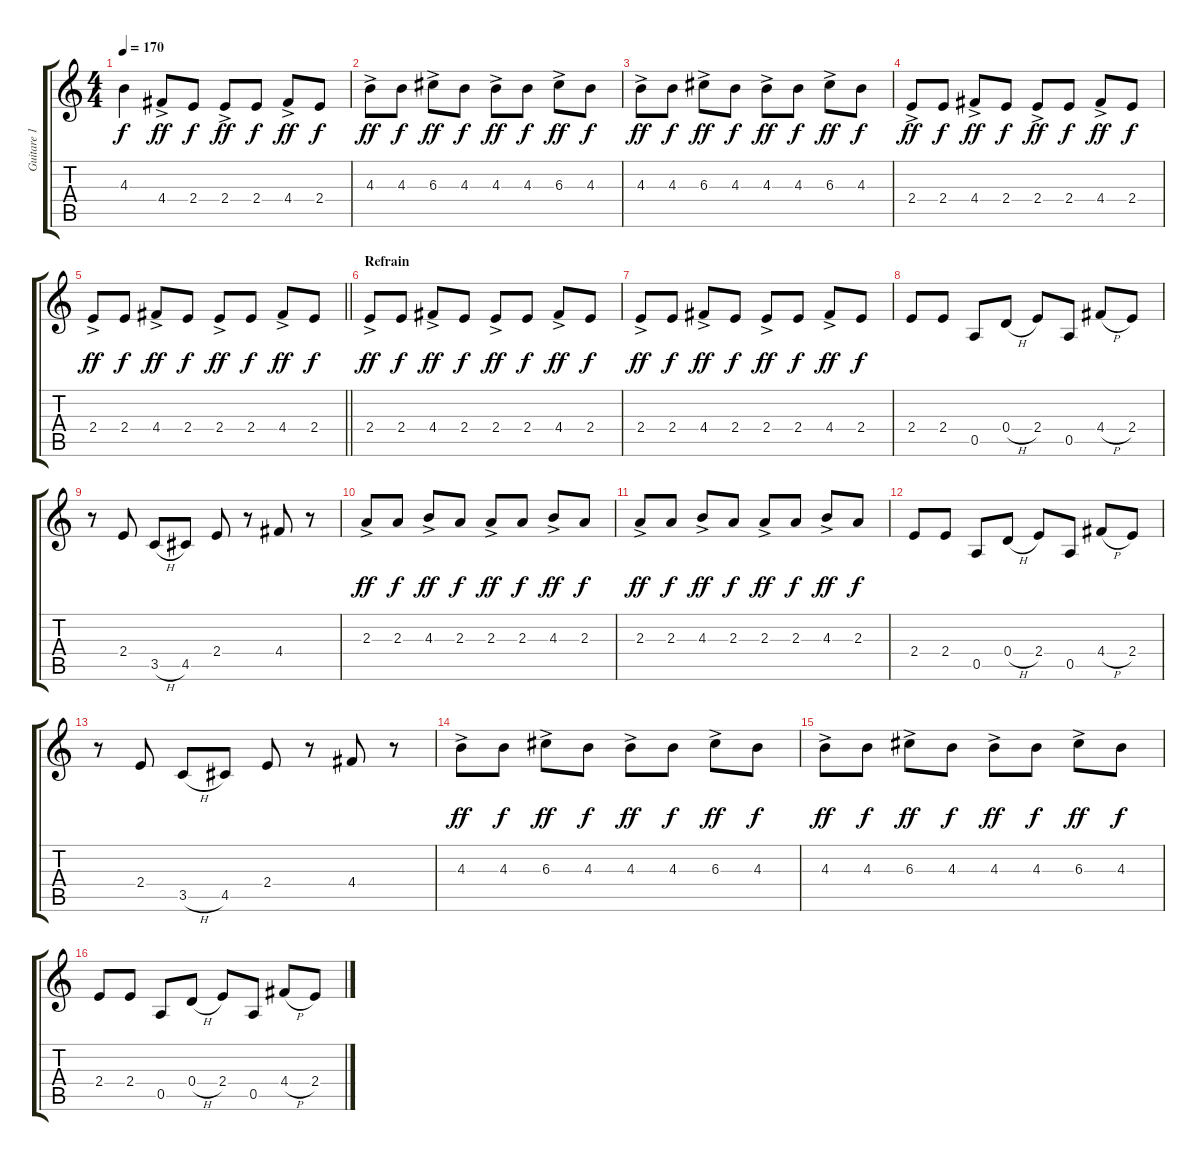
\track ("Guitare 1" "Guitare 1") {instrument overdrivenguitar}
\staff {score tabs}
\tuning (E4 B3 G3 D3 A2 E2) {hide}
\ts (4 4)
\tempo 170
\clef g2
\ks c
4.3{t}.4{dy f} 4.4{ac}.8{dy ff} 2.4.8{dy f} 2.4{ac}.8{dy ff} 2.4.8{dy f} 4.4{ac}.8{dy ff} 2.4.8{dy f} |
4.3{ac}.8{dy ff} 4.3.8{dy f} 6.3{ac}.8{dy ff} 4.3.8{dy f} 4.3{ac}.8{dy ff} 4.3.8{dy f} 6.3{ac}.8{dy ff} 4.3.8{dy f} |
4.3{ac}.8{dy ff} 4.3.8{dy f} 6.3{ac}.8{dy ff} 4.3.8{dy f} 4.3{ac}.8{dy ff} 4.3.8{dy f} 6.3{ac}.8{dy ff} 4.3.8{dy f} |
2.4{ac}.8{dy ff} 2.4.8{dy f} 4.4{ac}.8{dy ff} 2.4.8{dy f} 2.4{ac}.8{dy ff} 2.4.8{dy f} 4.4{ac}.8{dy ff} 2.4.8{dy f} |
\barLineRight lightlight
2.4{ac}.8{dy ff} 2.4.8{dy f} 4.4{ac}.8{dy ff} 2.4.8{dy f} 2.4{ac}.8{dy ff} 2.4.8{dy f} 4.4{ac}.8{dy ff} 2.4.8{dy f} |
\section ("" "Refrain")
2.4{ac}.8{dy ff} 2.4.8{dy f} 4.4{ac}.8{dy ff} 2.4.8{dy f} 2.4{ac}.8{dy ff} 2.4.8{dy f} 4.4{ac}.8{dy ff} 2.4.8{dy f} |
2.4{ac}.8{dy ff} 2.4.8{dy f} 4.4{ac}.8{dy ff} 2.4.8{dy f} 2.4{ac}.8{dy ff} 2.4.8{dy f} 4.4{ac}.8{dy ff} 2.4.8{dy f} |
2.4.8 2.4.8 0.5.8 0.4{h}.8 2.4.8 0.5.8 4.4{h}.8 2.4.8 |
r.8 2.4.8 3.5{h}.8 4.5.8 2.4.8 r.8 4.4.8 r.8 |
2.3{ac}.8{dy ff} 2.3.8{dy f} 4.3{ac}.8{dy ff} 2.3.8{dy f} 2.3{ac}.8{dy ff} 2.3.8{dy f} 4.3{ac}.8{dy ff} 2.3.8{dy f} |
2.3{ac}.8{dy ff} 2.3.8{dy f} 4.3{ac}.8{dy ff} 2.3.8{dy f} 2.3{ac}.8{dy ff} 2.3.8{dy f} 4.3{ac}.8{dy ff} 2.3.8{dy f} |
2.4.8 2.4.8 0.5.8 0.4{h}.8 2.4.8 0.5.8 4.4{h}.8 2.4.8 |
r.8 2.4.8 3.5{h}.8 4.5.8 2.4.8 r.8 4.4.8 r.8 |
4.3{ac}.8{dy ff} 4.3.8{dy f} 6.3{ac}.8{dy ff} 4.3.8{dy f} 4.3{ac}.8{dy ff} 4.3.8{dy f} 6.3{ac}.8{dy ff} 4.3.8{dy f} |
4.3{ac}.8{dy ff} 4.3.8{dy f} 6.3{ac}.8{dy ff} 4.3.8{dy f} 4.3{ac}.8{dy ff} 4.3.8{dy f} 6.3{ac}.8{dy ff} 4.3.8{dy f} |
2.4.8 2.4.8 0.5.8 0.4{h}.8 2.4.8 0.5.8 4.4{h}.8 2.4.8
